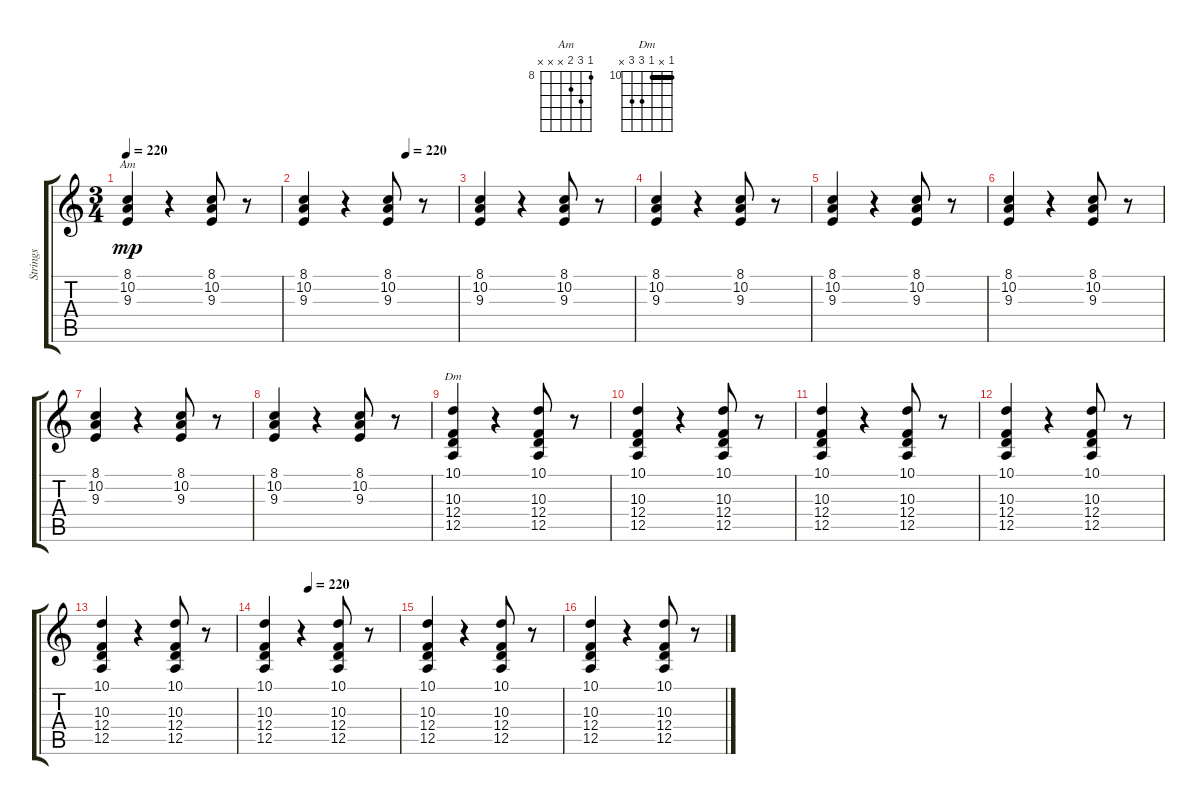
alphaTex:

\track ("Strings" "Strings") {instrument stringensemble1}
\staff {score tabs}
\tuning (E4 B3 G3 D3 A2 E2) {hide}
\chord ("Am" 8 10 9 x x x) {firstfret 8}
\chord ("Dm" 10 x 10 12 12 x) {firstfret 10 barre 10}
\ts (3 4)
\tempo 220
\clef g2
\ks c
(8.1 10.2 9.3).4{ch "Am" dy mp} r.4 (8.1 10.2 9.3).8 r.8 |
\tempo (220 0.6666666666666666)
(8.1 10.2 9.3).4 r.4 (8.1 10.2 9.3).8 r.8 |
(8.1 10.2 9.3).4 r.4 (8.1 10.2 9.3).8 r.8 |
(8.1 10.2 9.3).4 r.4 (8.1 10.2 9.3).8 r.8 |
(8.1 10.2 9.3).4 r.4 (8.1 10.2 9.3).8 r.8 |
(8.1 10.2 9.3).4 r.4 (8.1 10.2 9.3).8 r.8 |
(8.1 10.2 9.3).4 r.4 (8.1 10.2 9.3).8 r.8 |
(8.1 10.2 9.3).4 r.4 (8.1 10.2 9.3).8 r.8 |
(10.1 10.3 12.4 12.5).4{ch "Dm"} r.4 (10.1 10.3 12.4 12.5).8 r.8 |
(10.1 10.3 12.4 12.5).4 r.4 (10.1 10.3 12.4 12.5).8 r.8 |
(10.1 10.3 12.4 12.5).4 r.4 (10.1 10.3 12.4 12.5).8 r.8 |
(10.1 10.3 12.4 12.5).4 r.4 (10.1 10.3 12.4 12.5).8 r.8 |
(10.1 10.3 12.4 12.5).4 r.4 (10.1 10.3 12.4 12.5).8 r.8 |
\tempo (220 0.3333333333333333)
(10.1 10.3 12.4 12.5).4 r.4 (10.1 10.3 12.4 12.5).8 r.8 |
(10.1 10.3 12.4 12.5).4 r.4 (10.1 10.3 12.4 12.5).8 r.8 |
(10.1 10.3 12.4 12.5).4 r.4 (10.1 10.3 12.4 12.5).8 r.8
